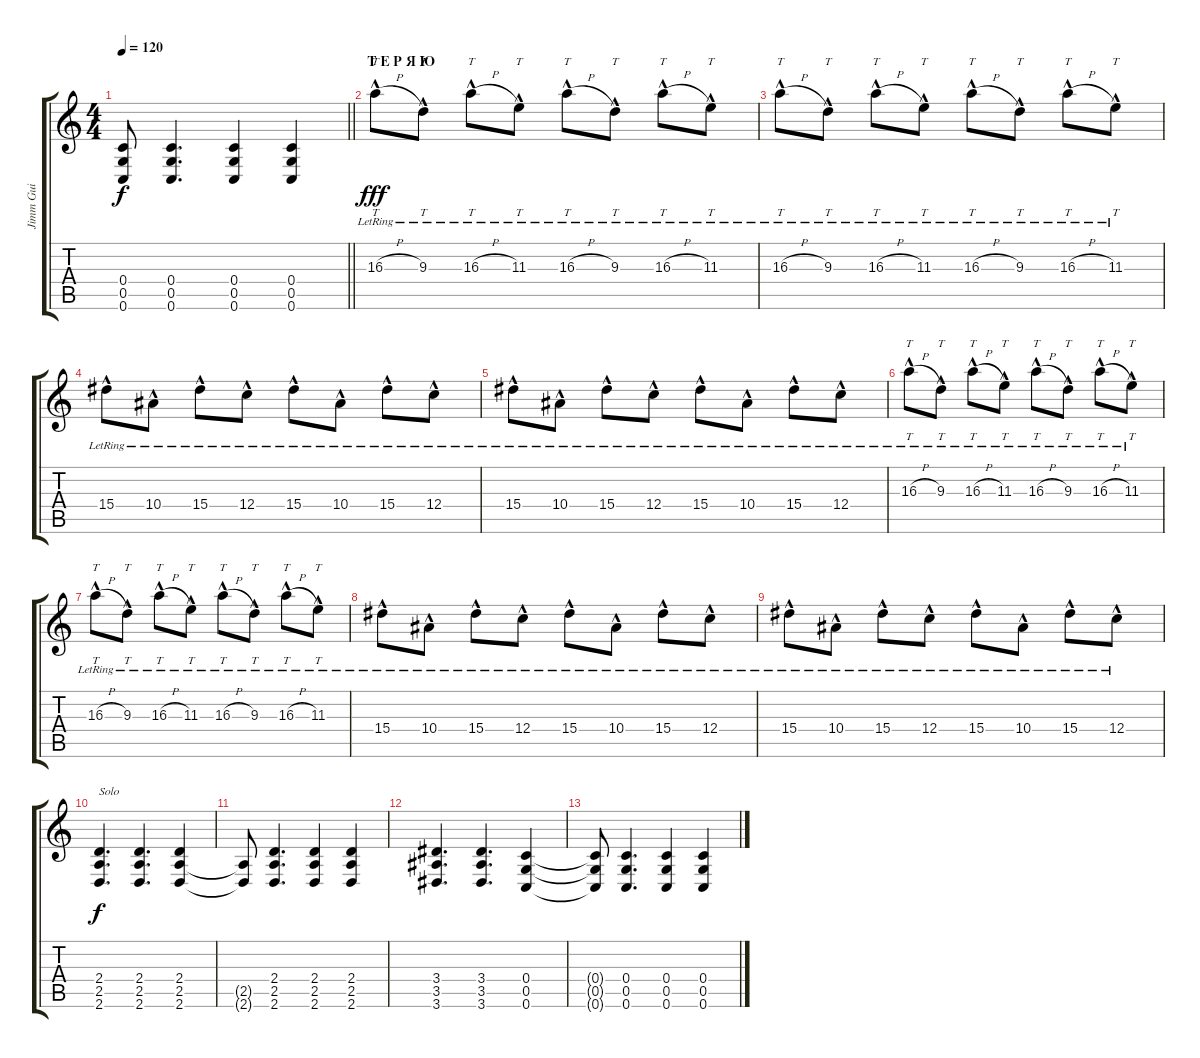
\track ("Jimm Gui" "Jimm Gui") {instrument overdrivenguitar}
\staff {score tabs}
\tuning (D4 A3 F3 C3 G2 C2) {hide}
\ts (4 4)
\tempo 120
\clef g2
\barLineRight lightlight
\ks c
(0.4{t} 0.5{t} 0.6{t}).8{dy f} (0.4 0.5 0.6).4{d} (0.4 0.5 0.6).4 (0.4 0.5 0.6).4 |
\section ("" "Т Е Р Я Ю")
16.3{h hac lr}.8{tt dy fff} 9.3{hac lr}.8{tt} 16.3{h hac lr}.8{tt} 11.3{hac lr}.8{tt} 16.3{h hac lr}.8{tt} 9.3{hac lr}.8{tt} 16.3{h hac lr}.8{tt} 11.3{hac lr}.8{tt} |
16.3{h hac lr}.8{tt} 9.3{hac lr}.8{tt} 16.3{h hac lr}.8{tt} 11.3{hac lr}.8{tt} 16.3{h hac lr}.8{tt} 9.3{hac lr}.8{tt} 16.3{h hac lr}.8{tt} 11.3{hac lr}.8{tt} |
15.4{hac lr}.8 10.4{hac lr}.8 15.4{hac lr}.8 12.4{hac lr}.8 15.4{hac lr}.8 10.4{hac lr}.8 15.4{hac lr}.8 12.4{hac lr}.8 |
15.4{hac lr}.8 10.4{hac lr}.8 15.4{hac lr}.8 12.4{hac lr}.8 15.4{hac lr}.8 10.4{hac lr}.8 15.4{hac lr}.8 12.4{hac lr}.8 |
16.3{h hac lr}.8{tt} 9.3{hac lr}.8{tt} 16.3{h hac lr}.8{tt} 11.3{hac lr}.8{tt} 16.3{h hac lr}.8{tt} 9.3{hac lr}.8{tt} 16.3{h hac lr}.8{tt} 11.3{hac lr}.8{tt} |
16.3{h hac lr}.8{tt} 9.3{hac lr}.8{tt} 16.3{h hac lr}.8{tt} 11.3{hac lr}.8{tt} 16.3{h hac lr}.8{tt} 9.3{hac lr}.8{tt} 16.3{h hac lr}.8{tt} 11.3{hac lr}.8{tt} |
15.4{hac lr}.8 10.4{hac lr}.8 15.4{hac lr}.8 12.4{hac lr}.8 15.4{hac lr}.8 10.4{hac lr}.8 15.4{hac lr}.8 12.4{hac lr}.8 |
15.4{hac lr}.8 10.4{hac lr}.8 15.4{hac lr}.8 12.4{hac lr}.8 15.4{hac lr}.8 10.4{hac lr}.8 15.4{hac lr}.8 12.4{hac lr}.8 |
(2.4 2.5 2.6).4{d txt "Solo" dy f} (2.4 2.5 2.6).4{d} (2.4 2.5 2.6).4 |
(2.5{t} 2.6{t}).8 (2.4 2.5 2.6).4{d} (2.4 2.5 2.6).4 (2.4 2.5 2.6).4 |
(3.4 3.5 3.6).4{d} (3.4 3.5 3.6).4{d} (0.4 0.5 0.6).4 |
(0.4{t} 0.5{t} 0.6{t}).8 (0.4 0.5 0.6).4{d} (0.4 0.5 0.6).4 (0.4 0.5 0.6).4
